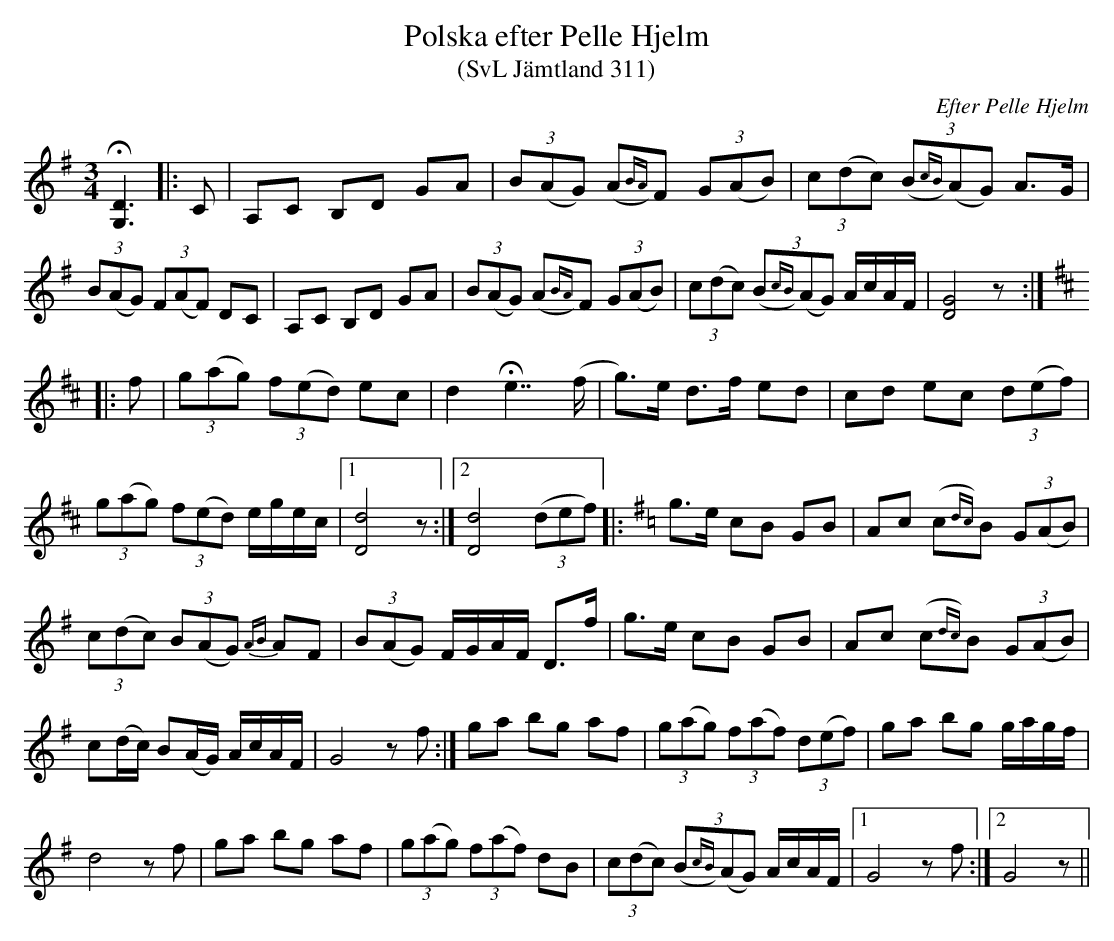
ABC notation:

X:1
T: Polska efter Pelle Hjelm
T:(SvL Jämtland 311)
O: Efter Pelle Hjelm
M: 3/4
L: 1/8
O: Mattmar, Jämtland
K: G
!fermata![DG,]2> |: C2 | A,C B,D GA | (3B(AG) (A{BA})F (3G(AB) | (3c(dc) (3(B{cB})(AG) A>G|
(3B(AG) (3F(AF) DC | A,C B,D GA | (3B(AG) (A{BA})F (3G(AB) | (3c(dc) (3(B{cB})(AG) A/2c/2A/2F/2 | [GD]4 z :|
|: [K:D] f | (3g(ag) (3f(ed) ec | d2 !fermata!e2>> (f2 | g)>e d>f ed | cd ec (3d(ef) |
(3g(ag) (3f(ed) e/2g/2e/2c/2 |1 [dD]4 z :|2 [dD]4 (3(def) |: [K:G] g>e cB GB | Ac (c{dc})B (3G(AB) |
(3c(dc) (3B(AG) {AB}AF | (3B(AG) F/2G/2A/2F/2 D>f | g>e cB GB | Ac (c{dc})B (3G(AB) |
c(d/2c/2) B(A/2G/2) A/2c/2A/2F/2 | G4 z f :| ga bg af | (3g(ag) (3f(af) (3d(ef) | ga bg g/2a/2g/2f/2 |
d4 z f | ga bg af | (3g(ag) (3f(af) dB | (3c(dc) (3(B{cB})(AG) A/2c/2A/2F/2 |1 G4 z f :|2 G4 z||
